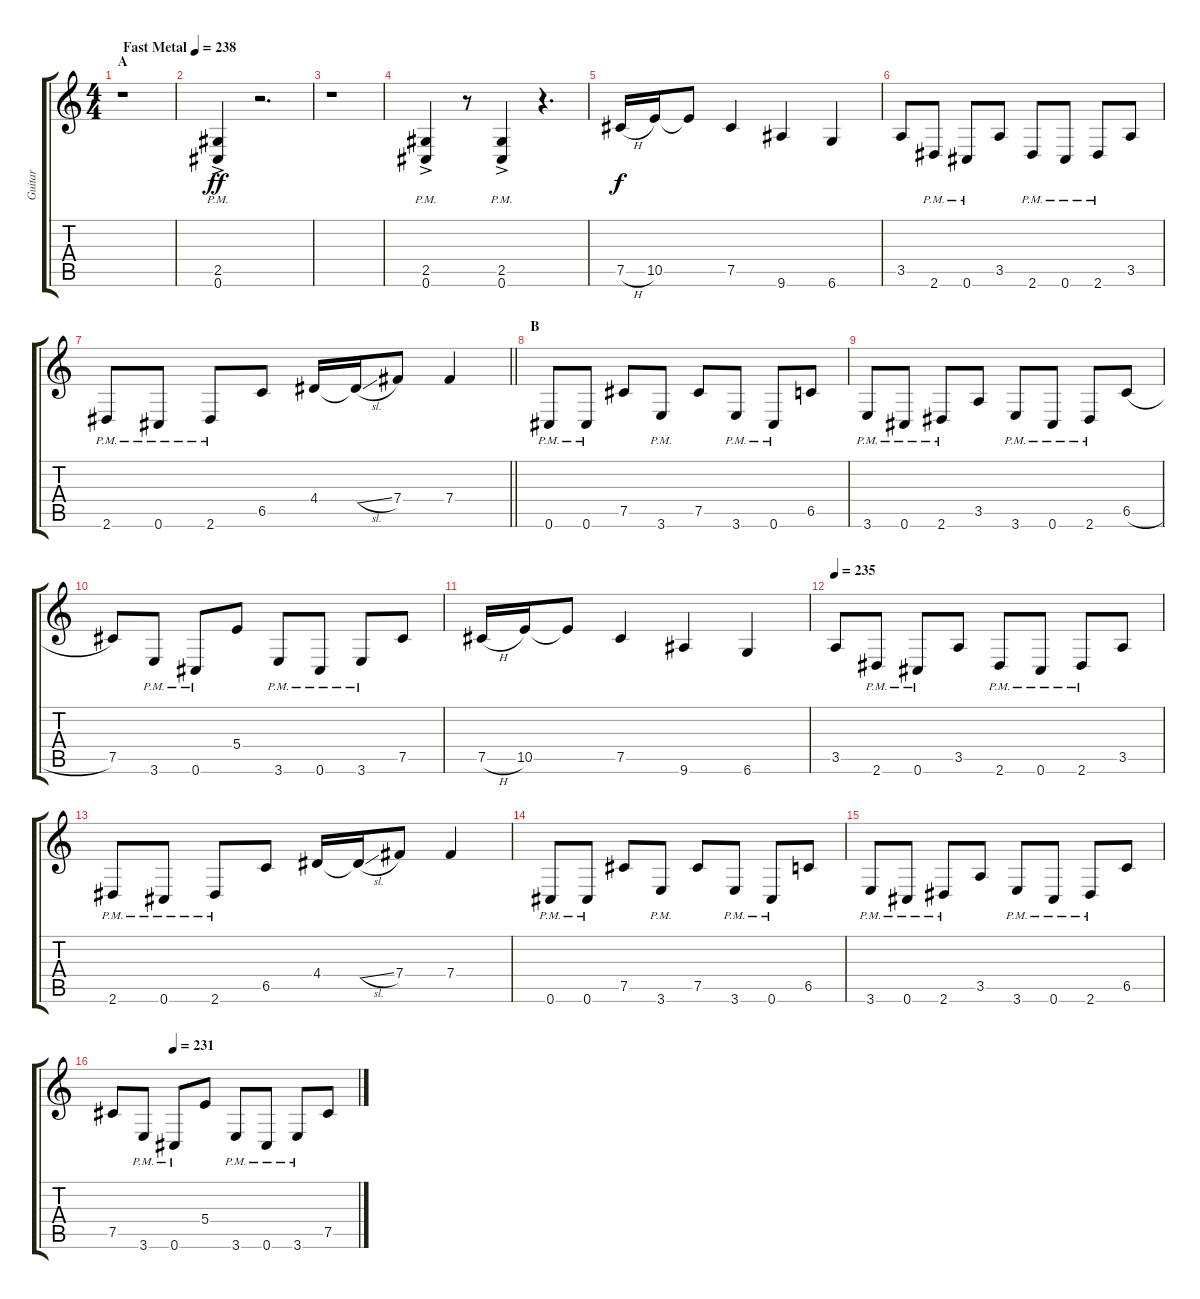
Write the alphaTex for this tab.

\track ("Guitar" "Guitar") {instrument distortionguitar}
\staff {score tabs}
\tuning (Db4 Ab3 E3 B2 Gb2 Db2) {hide}
\ts (4 4)
\section ("" "A")
\tempo (238 "Fast Metal")
\clef g2
\ks c
r.1{dy ff instrument distortionguitar} |
(2.5{ac pm} 0.6{ac pm}).4 r.2{d} |
r.1 |
(2.5{ac pm} 0.6{ac pm}).4 r.8 (2.5{ac pm} 0.6{ac pm}).4 r.4{d} |
7.5{h}.16{dy f} 10.5.16 10.5{t}.8 7.5.4 9.6.4 6.6.4 |
3.5.8 2.6{pm}.8 0.6{pm}.8 3.5.8 2.6{pm}.8 0.6{pm}.8 2.6{pm}.8 3.5.8 |
\barLineRight lightlight
2.6{pm}.8 0.6{pm}.8 2.6{pm}.8 6.5.8 4.4.16 4.4{sl t}.16 7.4.8 7.4.4 |
\section ("" "B")
0.6{pm}.8 0.6{pm}.8 7.5.8 3.6{pm}.8 7.5.8 3.6{pm}.8 0.6{pm}.8 6.5.8 |
3.6{pm}.8 0.6{pm}.8 2.6{pm}.8 3.5.8 3.6{pm}.8 0.6{pm}.8 2.6{pm}.8 6.5{h}.8 |
7.5.8 3.6{pm}.8 0.6{pm}.8 5.4.8 3.6{pm}.8 0.6{pm}.8 3.6{pm}.8 7.5.8 |
7.5{h}.16 10.5.16 10.5{t}.8 7.5.4 9.6.4 6.6.4 |
\tempo 235
3.5.8 2.6{pm}.8 0.6{pm}.8 3.5.8 2.6{pm}.8 0.6{pm}.8 2.6{pm}.8 3.5.8 |
2.6{pm}.8 0.6{pm}.8 2.6{pm}.8 6.5.8 4.4.16 4.4{sl t}.16 7.4.8 7.4.4 |
0.6{pm}.8 0.6{pm}.8 7.5.8 3.6{pm}.8 7.5.8 3.6{pm}.8 0.6{pm}.8 6.5.8 |
3.6{pm}.8 0.6{pm}.8 2.6{pm}.8 3.5.8 3.6{pm}.8 0.6{pm}.8 2.6{pm}.8 6.5.8 |
\tempo (231 0.25)
7.5.8 3.6{pm}.8 0.6{pm}.8 5.4.8 3.6{pm}.8 0.6{pm}.8 3.6{pm}.8 7.5.8
